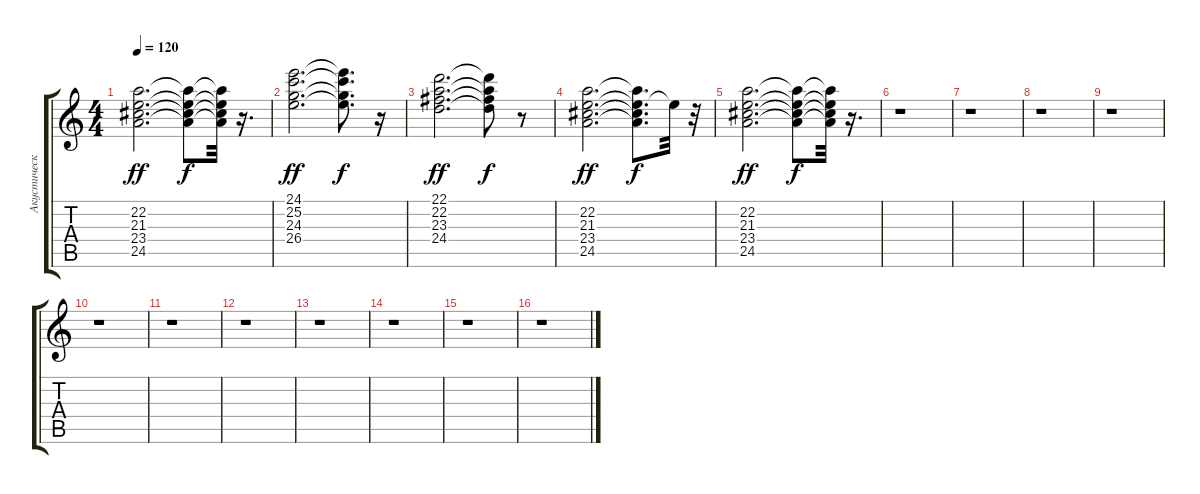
\track ("Акустический Гранд Роял" "Акустическ") {instrument acousticgrandpiano}
\staff {score tabs}
\tuning (E4 B3 G3 D3 A2 E2) {hide}
\ts (4 4)
\tempo 120
\clef g2
\ks c
(22.2 21.3 23.4 24.5).2{d dy ff} (22.2{t} 21.3{t} 23.4{t} 24.5{t}).8{dy f} (22.2{t} 21.3{t} 23.4{t} 24.5{t}).32 r.16{d} |
(24.1 25.2 24.3 26.4).2{d dy ff} (24.1{t} 25.2{t} 24.3{t} 26.4{t}).8{d dy f} r.16 |
(22.1 22.2 23.3 24.4).2{d dy ff} (22.1{t} 22.2{t} 23.3{t} 24.4{t}).8{dy f} r.8 |
(22.2 21.3 23.4 24.5).2{d dy ff} (22.2{t} 21.3{t} 23.4{t} 24.5{t}).8{d dy f} 21.3{t}.32 r.32 |
(22.2 21.3 23.4 24.5).2{d dy ff} (22.2{t} 21.3{t} 23.4{t} 24.5{t}).8{dy f} (22.2{t} 21.3{t} 23.4{t} 24.5{t}).32 r.16{d} |
r.1 |
r.1 |
r.1 |
r.1 |
r.1 |
r.1 |
r.1 |
r.1 |
r.1 |
r.1 |
r.1
